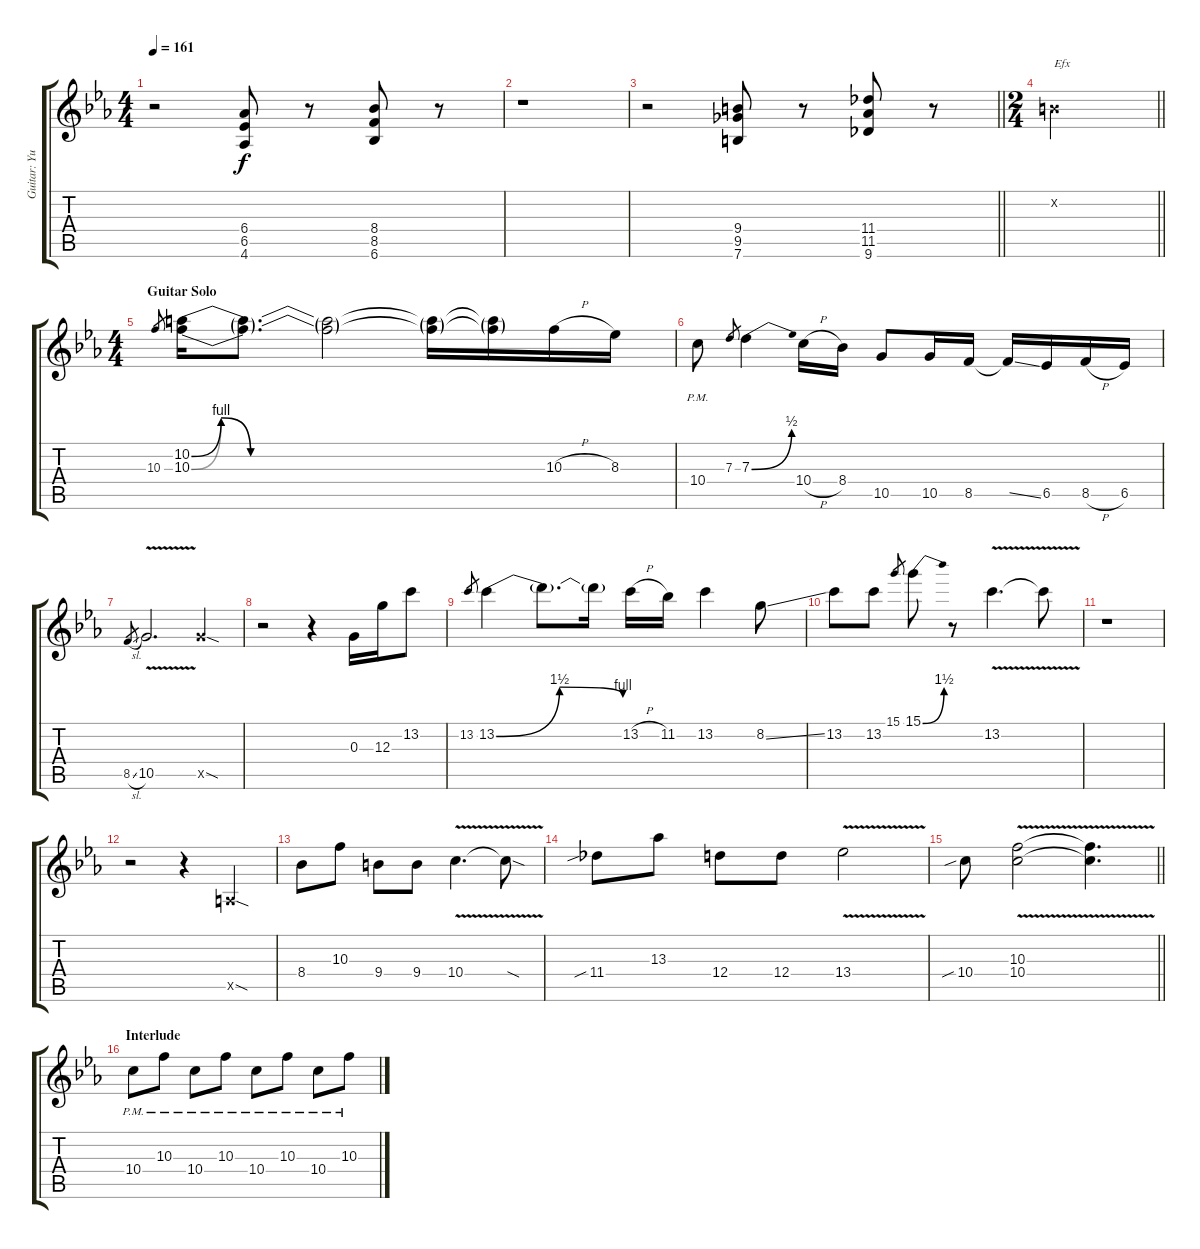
\track ("Guitar: Yui Hirasawa" "Guitar: Yu") {instrument distortionguitar}
\staff {score tabs}
\tuning (E4 B3 G3 D3 A2 E2) {hide}
\ts (4 4)
\tempo 161
\clef g2
\ks eb
r.2{dy f} (6.4 6.5 4.6).8 r.8 (8.4 8.5 6.6).8 r.8 |
r.1 |
\barLineRight lightlight
r.2 (9.4 9.5 7.6).8 r.8 (11.4 11.5 9.6).8 r.8 |
\ts (2 4)
\section ("" "")
\barLineRight lightlight
0.2{x}.2{txt "Efx"} |
\ts (4 4)
\section ("" "Guitar Solo")
10.3.8{gr} (10.2{be (custom 0 0 5 4 10 0 60 0)} 10.3{be (custom 0 0 5 4 10 0 60 0)}).16 (10.2{t} 10.3{t}).8{d} (10.2{t} 10.3{t}).2 (10.2{t} 10.3{t}).16 (10.2{t} 10.3{t}).16 10.3{h}.16 8.3.16 |
10.4{pm}.8 7.3.8{gr} 7.3{be (bend 0 0 60 2)}.4 10.4{h}.16 8.4.16 10.5.8 10.5.16 8.5.16 8.5{ss t}.16 6.5.16 8.5{h}.16 6.5.16 |
8.5{sl}.8{gr} 10.5{v}.2{d} 10.5{sod x}.4 |
r.2 r.4 0.3.16 12.3.16 13.2.8 |
13.2.8{gr} 13.2{be (bendrelease 0 0 10 6 30 6 60 4)}.4 13.2{t}.8{d} 13.2{t}.16 13.2{h}.16 11.2.16 13.2.4 8.2{ss}.8 |
13.2.8 13.2.8 15.1.8{gr} 15.1{be (bend 0 0 60 6)}.8 r.8 13.2{v}.4{d} 13.2{t}.8 |
r.1 |
r.2 r.4 0.5{sod x}.4 |
8.4.8 10.3.8 9.4.8 9.4.8 10.4{v}.4{d} 10.4{sod t}.8 |
11.4{sib}.8 13.3.8 12.4.8 12.4.8 13.4{v}.2 |
\barLineRight lightlight
10.4{sib}.8 (10.3 10.4{v}).2 (10.3{t} 10.4{t}).4{d} |
\section ("" "Interlude")
10.4{pm}.8 10.3{pm}.8 10.4{pm}.8 10.3{pm}.8 10.4{pm}.8 10.3{pm}.8 10.4{pm}.8 10.3{pm}.8
